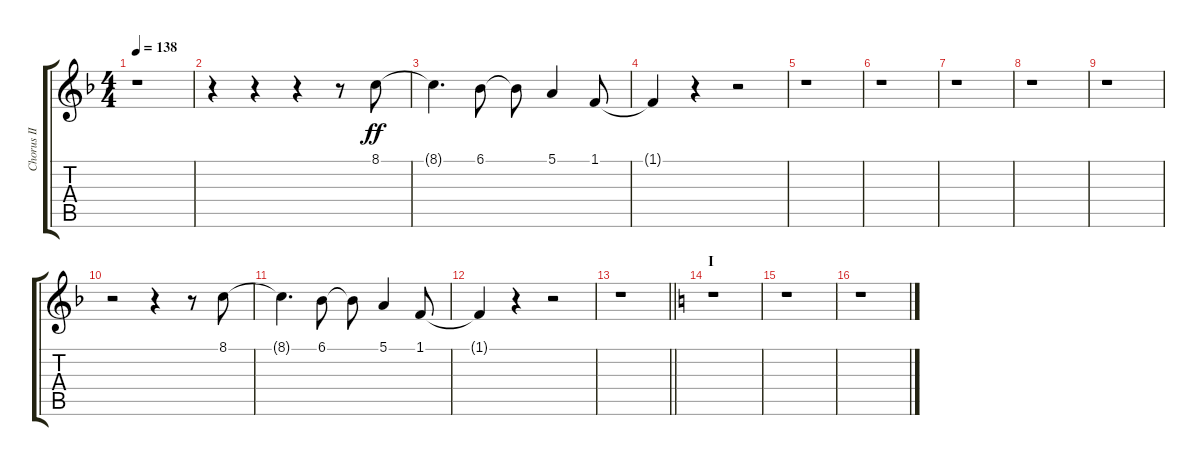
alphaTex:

\track ("Chorus II" "Chorus II") {instrument voiceoohs}
\staff {score tabs}
\tuning (E4 B3 G3 D3 A2 E2) {hide}
\ts (4 4)
\tempo 138
\clef g2
\ks f
r.1{dy ff} |
r.4 r.4 r.4 r.8 8.1.8 |
8.1{t}.4{d} 6.1.8 6.1{t}.8 5.1.4 1.1.8 |
1.1{t}.4 r.4 r.2 |
r.1 |
r.1 |
r.1 |
r.1 |
r.1 |
r.2 r.4 r.8 8.1.8 |
8.1{t}.4{d} 6.1.8 6.1{t}.8 5.1.4 1.1.8 |
1.1{t}.4 r.4 r.2 |
\barLineRight lightlight
r.1 |
\section ("" "I")
\ks c
r.1 |
r.1 |
r.1
